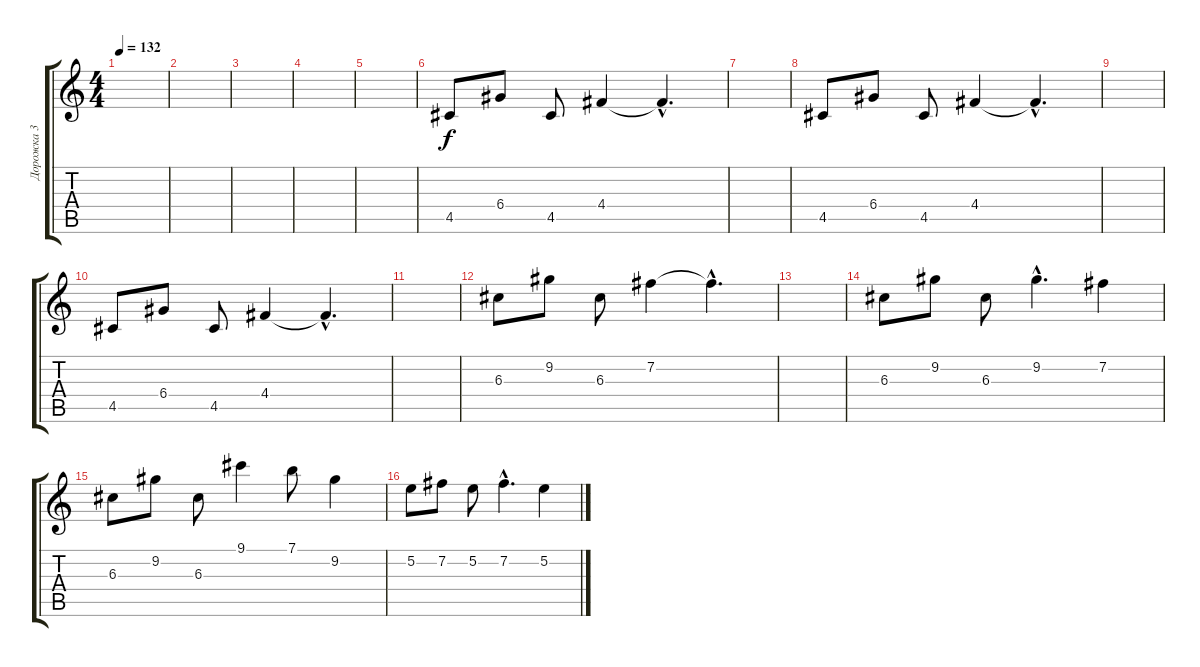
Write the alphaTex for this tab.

\track ("Дорожка 3" "Дорожка 3") {instrument distortionguitar}
\staff {score tabs}
\tuning (E4 B3 G3 D3 A2 E2) {hide}
\ts (4 4)
\tempo 132
\clef g2
\ks c
|
|
|
|
|
4.5.8 6.4.8 4.5.8 4.4.4 4.4{hac t}.4{d} |
|
4.5.8 6.4.8 4.5.8 4.4.4 4.4{hac t}.4{d} |
|
4.5.8 6.4.8 4.5.8 4.4.4 4.4{hac t}.4{d} |
|
6.3.8 9.2.8 6.3.8 7.2.4 7.2{hac t}.4{d} |
|
6.3.8 9.2.8 6.3.8 9.2{hac}.4{d} 7.2.4 |
6.3.8 9.2.8 6.3.8 9.1.4 7.1.8 9.2.4 |
5.2.8 7.2.8 5.2.8 7.2{hac}.4{d} 5.2.4
